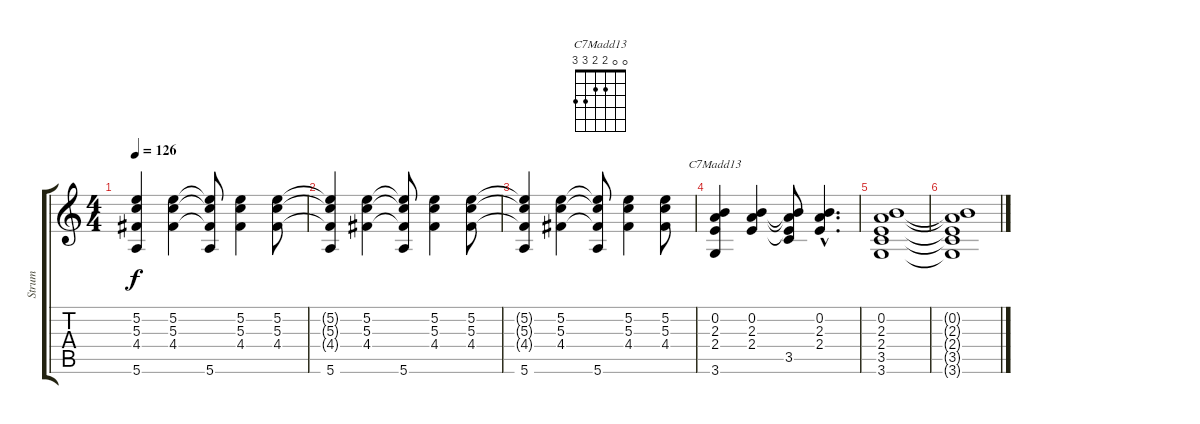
\track ("Strum" "Strum") {instrument acousticguitarnylon}
\staff {score tabs}
\tuning (E4 B3 G3 D3 A2 E2) {hide}
\chord ("C7Madd13" 0 0 2 2 3 3)
\ts (4 4)
\tempo 126
\clef g2
\ks c
(5.2{t} 5.3{t} 4.4{t} 5.6).4{dy f} (5.2 5.3 4.4).4 (5.2{t} 5.3{t} 4.4{t} 5.6).8 (5.2 5.3 4.4).4 (5.2 5.3 4.4).8 |
(5.2{t} 5.3{t} 4.4{t} 5.6).4 (5.2 5.3 4.4).4 (5.2{t} 5.3{t} 4.4{t} 5.6).8 (5.2 5.3 4.4).4 (5.2 5.3 4.4).8 |
(5.2{t} 5.3{t} 4.4{t} 5.6).4 (5.2 5.3 4.4).4 (5.2{t} 5.3{t} 4.4{t} 5.6).8 (5.2 5.3 4.4).4 (5.2 5.3 4.4).8 |
(0.2 2.3 2.4 3.6).4{ch "C7Madd13"} (0.2 2.3 2.4).4 (0.2{t} 2.3{t} 2.4{t} 3.5).8 (0.2{hac} 2.3{hac} 2.4{hac}).4{d} |
(0.2 2.3 2.4 3.5 3.6).1 |
(0.2{t} 2.3{t} 2.4{t} 3.5{t} 3.6{t}).1
